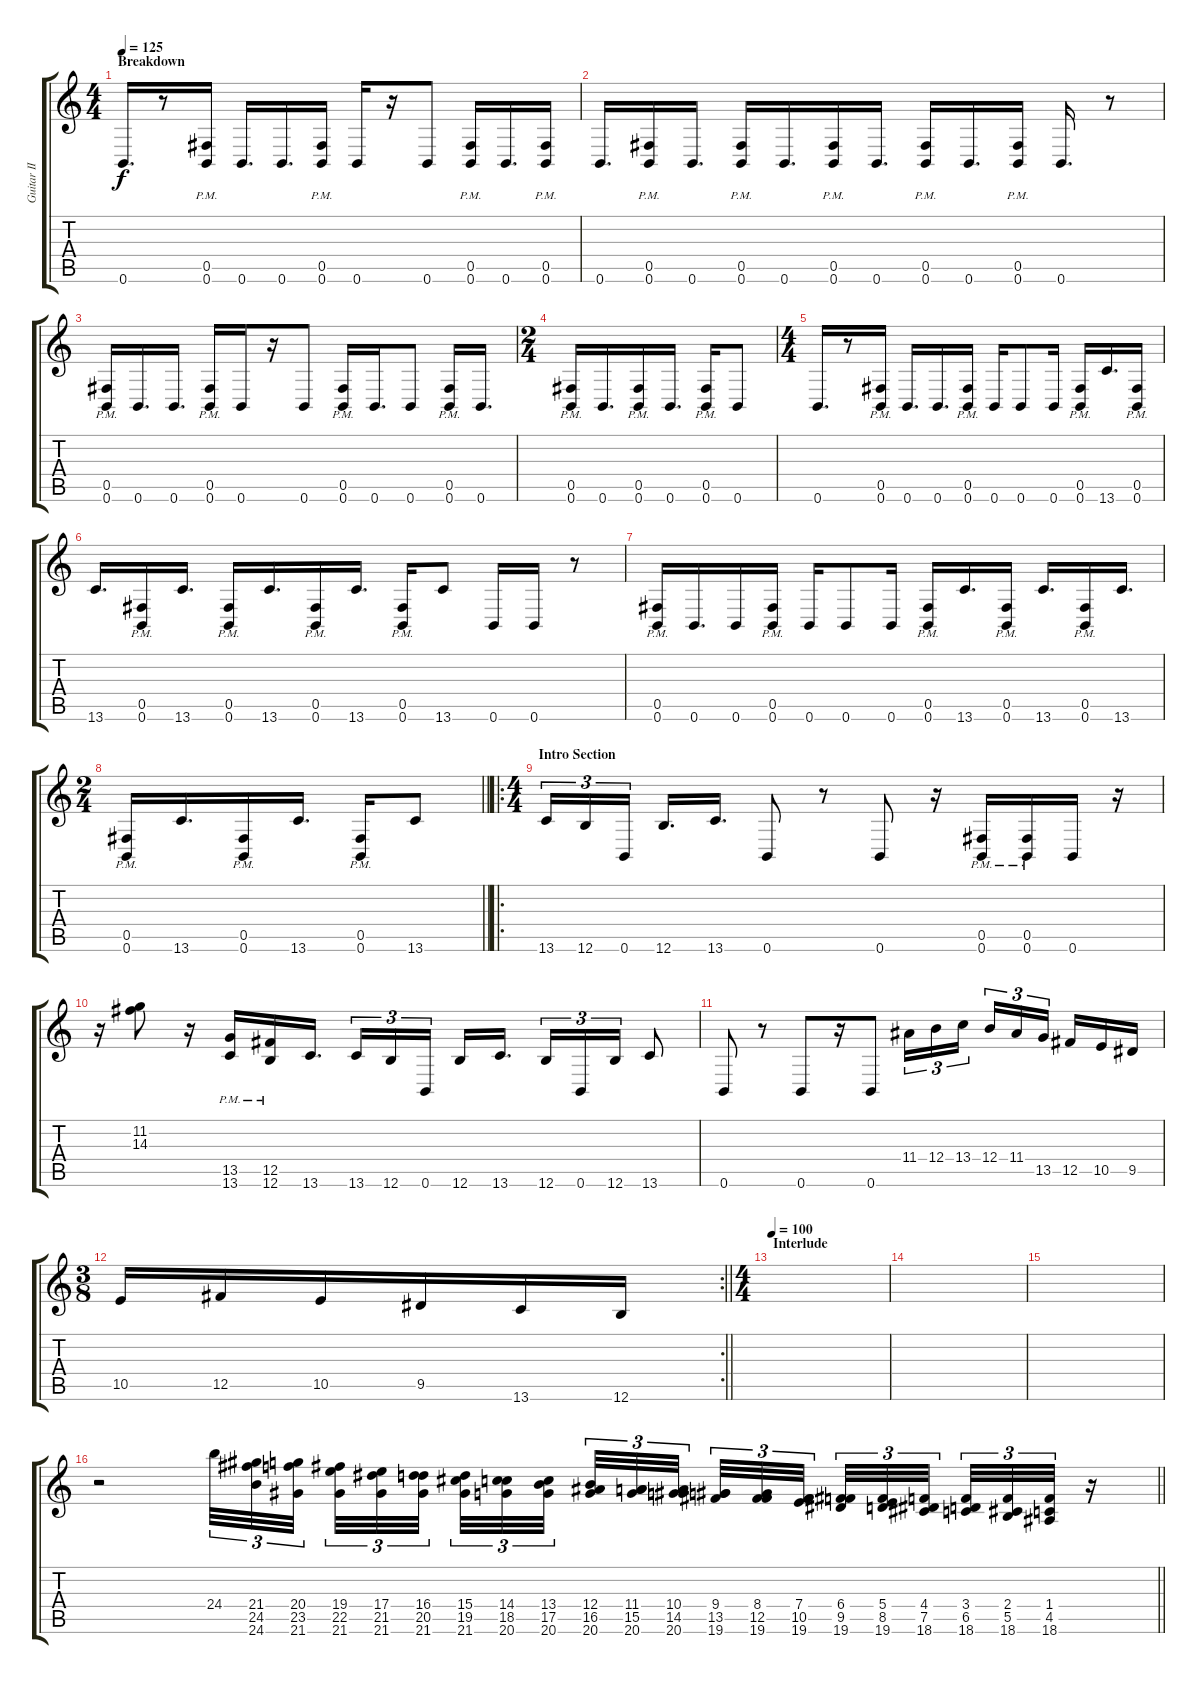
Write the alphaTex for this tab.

\track ("Guitar II" "Guitar II") {instrument overdrivenguitar}
\staff {score tabs}
\tuning (Db4 Ab3 E3 B2 Gb2 B1) {hide}
\ts (4 4)
\section ("" "Breakdown")
\tempo 125
\clef g2
\ks c
0.6.16{d dy f} r.8 (0.5{pm} 0.6{pm}).16 0.6.16{d} 0.6.16{d} (0.5{pm} 0.6{pm}).16 0.6.16 r.16 0.6.8 (0.5{pm} 0.6{pm}).16 0.6.16{d} (0.5{pm} 0.6{pm}).16 |
0.6.16{d} (0.5{pm} 0.6{pm}).16 0.6.16{d} (0.5{pm} 0.6{pm}).16 0.6.16{d} (0.5{pm} 0.6{pm}).16 0.6.16{d} (0.5{pm} 0.6{pm}).16 0.6.16{d} (0.5{pm} 0.6{pm}).16 0.6.16{d} r.8 |
(0.5{pm} 0.6{pm}).16 0.6.16{d} 0.6.16{d} (0.5{pm} 0.6{pm}).16 0.6.16 r.16 0.6.8 (0.5{pm} 0.6{pm}).16 0.6.16{d} 0.6.8 (0.5{pm} 0.6{pm}).16 0.6.16{d} |
\ts (2 4)
(0.5{pm} 0.6{pm}).16 0.6.16{d} (0.5{pm} 0.6{pm}).16 0.6.16{d} (0.5{pm} 0.6{pm}).16 0.6.8 |
\ts (4 4)
0.6.16{d} r.8 (0.5{pm} 0.6{pm}).16 0.6.16{d} 0.6.16{d} (0.5{pm} 0.6{pm}).16 0.6.16 0.6.8 0.6.16 (0.5{pm} 0.6{pm}).16 13.6.16{d} (0.5{pm} 0.6{pm}).16 |
13.6.16{d} (0.5{pm} 0.6{pm}).16 13.6.16{d} (0.5{pm} 0.6{pm}).16 13.6.16{d} (0.5{pm} 0.6{pm}).16 13.6.16{d} (0.5{pm} 0.6{pm}).16 13.6.8 0.6.16 0.6.16 r.8 |
(0.5{pm} 0.6{pm}).16 0.6.16{d} 0.6.16 (0.5{pm} 0.6{pm}).16 0.6.16 0.6.8 0.6.16 (0.5{pm} 0.6{pm}).16 13.6.16{d} (0.5{pm} 0.6{pm}).16 13.6.16{d} (0.5{pm} 0.6{pm}).16 13.6.16{d} |
\ts (2 4)
\barLineRight lightlight
(0.5{pm} 0.6{pm}).16 13.6.16{d} (0.5{pm} 0.6{pm}).16 13.6.16{d} (0.5{pm} 0.6{pm}).16 13.6.8 |
\ro
\ts (4 4)
\section ("" "Intro Section")
13.6.16{tu (3 2)} 12.6.16{tu (3 2)} 0.6.16{tu (3 2) beam splitsecondary} 12.6.16{d} 13.6.16{d} 0.6.8 r.8 0.6.8 r.16 (0.5{pm} 0.6{pm}).16 (0.5{pm} 0.6{pm}).16 0.6.16 r.16 |
r.16 (11.2 14.3).8 r.16 (13.5{pm} 13.6{pm}).16 (12.5{pm} 12.6{pm}).16 13.6.16{d beam splitsecondary} 13.6.16{tu (3 2)} 12.6.16{tu (3 2)} 0.6.16{tu (3 2) beam splitsecondary} 12.6.16 13.6.16{d} 12.6.16{tu (3 2)} 0.6.16{tu (3 2)} 12.6.16{tu (3 2)} 13.6.8 |
0.6.8 r.8 0.6.8 r.16 0.6.8 11.4.16{tu (3 2)} 12.4.16{tu (3 2)} 13.4.16{tu (3 2) beam splitsecondary} 12.4.16{tu (3 2)} 11.4.16{tu (3 2)} 13.5.16{tu (3 2) beam splitsecondary} 12.5.16 10.5.16 9.5.16 |
\rc 2
\ts (3 8)
\barLineRight lightlight
10.5.16 12.5.16 10.5.16 9.5.16 13.6.16 12.6.16 |
\ts (4 4)
\section ("" "Interlude")
\tempo 100
|
|
|
\barLineRight lightlight
r.2 24.4.32{tu (3 2) instrument guitarfretnoise} (21.4 24.5 24.6).32{tu (3 2)} (20.4 23.5 21.6).32{tu (3 2) beam splitsecondary} (19.4 22.5 21.6).32{tu (3 2)} (17.4 21.5 21.6).32{tu (3 2)} (16.4 20.5 21.6).32{tu (3 2) beam splitsecondary} (15.4 19.5 21.6).32{tu (3 2)} (14.4 18.5 20.6).32{tu (3 2)} (13.4 17.5 20.6).32{tu (3 2) beam splitsecondary} (12.4 16.5 20.6).32{tu (3 2)} (11.4 15.5 20.6).32{tu (3 2)} (10.4 14.5 20.6).32{tu (3 2)} (9.4 13.5 19.6).32{tu (3 2)} (8.4 12.5 19.6).32{tu (3 2)} (7.4 10.5 19.6).32{tu (3 2) beam splitsecondary} (6.4 9.5 19.6).32{tu (3 2)} (5.4 8.5 19.6).32{tu (3 2)} (4.4 7.5 18.6).32{tu (3 2) beam splitsecondary} (3.4 6.5 18.6).32{tu (3 2)} (2.4 5.5 18.6).32{tu (3 2)} (1.4 4.5 18.6).32{tu (3 2)} r.16
